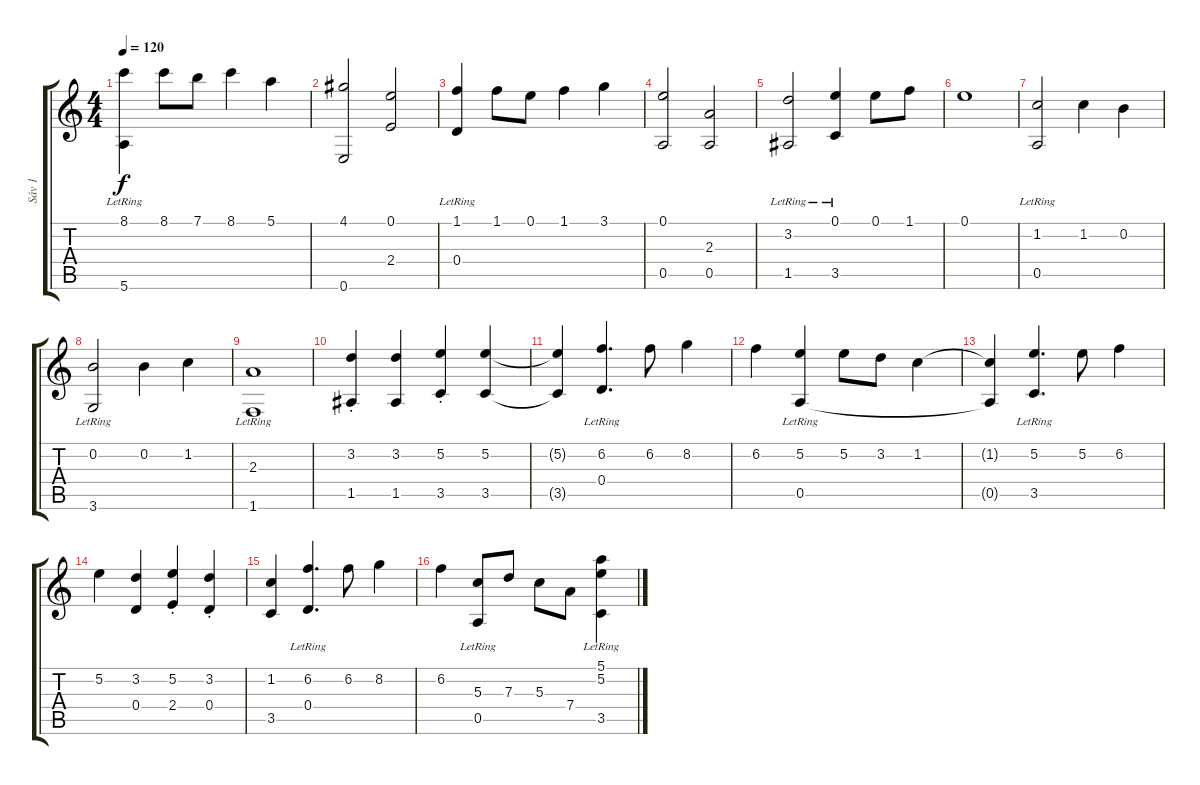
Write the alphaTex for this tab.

\track ("Sáv 1" "Sáv 1") {instrument acousticguitarsteel}
\staff {score tabs}
\tuning (E4 B3 G3 D3 A2 E2) {hide}
\ts (4 4)
\tempo 120
\clef g2
\ks c
(8.1 5.6{lr}).4{dy f instrument acousticguitarsteel} 8.1.8 7.1.8 8.1.4 5.1.4 |
(4.1 0.6).2 (0.1 2.4).2 |
(1.1 0.4{lr}).4 1.1.8 0.1.8 1.1.4 3.1.4 |
(0.1 0.5).2 (2.3 0.5).2 |
(3.2 1.5{lr}).2 (0.1 3.5{lr}).4 0.1.8 1.1.8 |
0.1.1 |
(1.2 0.5{lr}).2 1.2.4 0.2.4 |
(0.2 3.6{lr}).2 0.2.4 1.2.4 |
(2.3 1.6{lr}).1 |
(3.2 1.5{st}).4 (3.2 1.5).4 (5.2 3.5{st}).4 (5.2 3.5).4 |
(5.2{t} 3.5{t}).4 (6.2 0.4{lr}).4{d} 6.2.8 8.2.4 |
6.2.4 (5.2 0.5{lr}).4 5.2.8 3.2.8 1.2.4 |
(1.2{t} 0.5{t}).4 (5.2 3.5{lr}).4{d} 5.2.8 6.2.4 |
5.2.4 (3.2 0.4).4 (5.2{st} 2.4{st}).4 (3.2{st} 0.4{st}).4 |
(1.2 3.5).4 (6.2 0.4{lr}).4{d} 6.2.8 8.2.4 |
6.2.4 (5.3 0.5{lr}).8 7.3.8 5.3.8 7.4.8 (5.1 5.2 3.5{lr}).4
